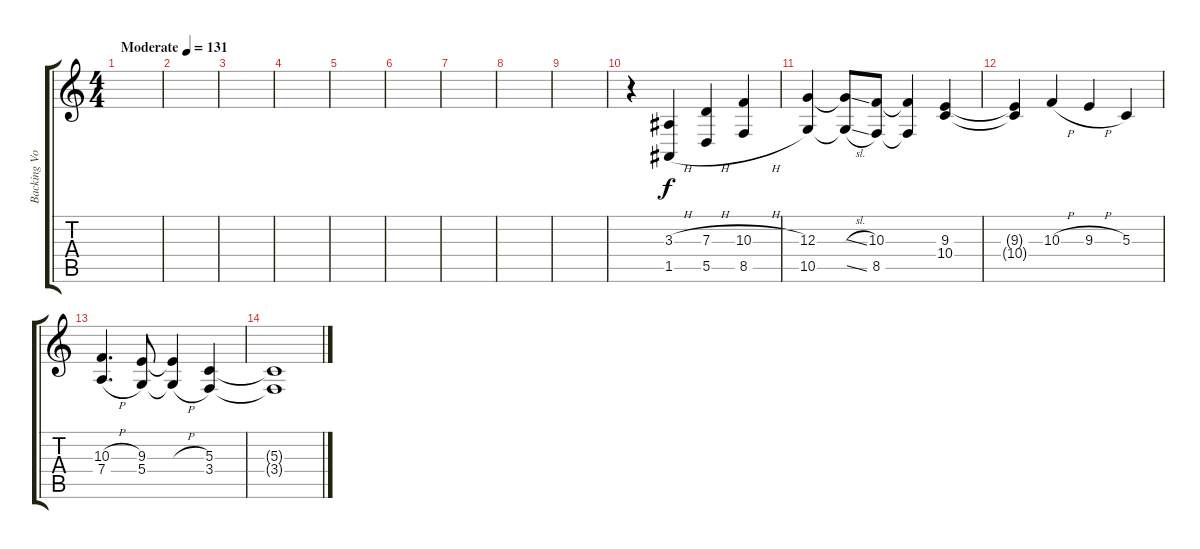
\track ("Backing Vocals" "Backing Vo") {instrument violin}
\staff {score tabs}
\tuning (E4 B3 G3 D3 A2 E2) {hide}
\ts (4 4)
\tempo (131 "Moderate")
\clef g2
\ks c
|
|
|
|
|
|
|
|
|
r.4 (3.3{h} 1.5{h}).4 (7.3{h} 5.5{h}).4 (10.3{h} 8.5{h}).4 |
(12.3 10.5).4 (12.3{sl t} 10.5{sl t}).8 (10.3 8.5).8 (10.3{t} 8.5{t}).4 (9.3 10.4).4 |
(9.3{t} 10.4{t}).4 10.3{h}.4 9.3{h}.4 5.3.4 |
(10.3{h} 7.4{h}).4{d} (9.3 5.4).8 (9.3{h t} 5.4{h t}).4 (5.3 3.4).4 |
(5.3{t} 3.4{t}).1
